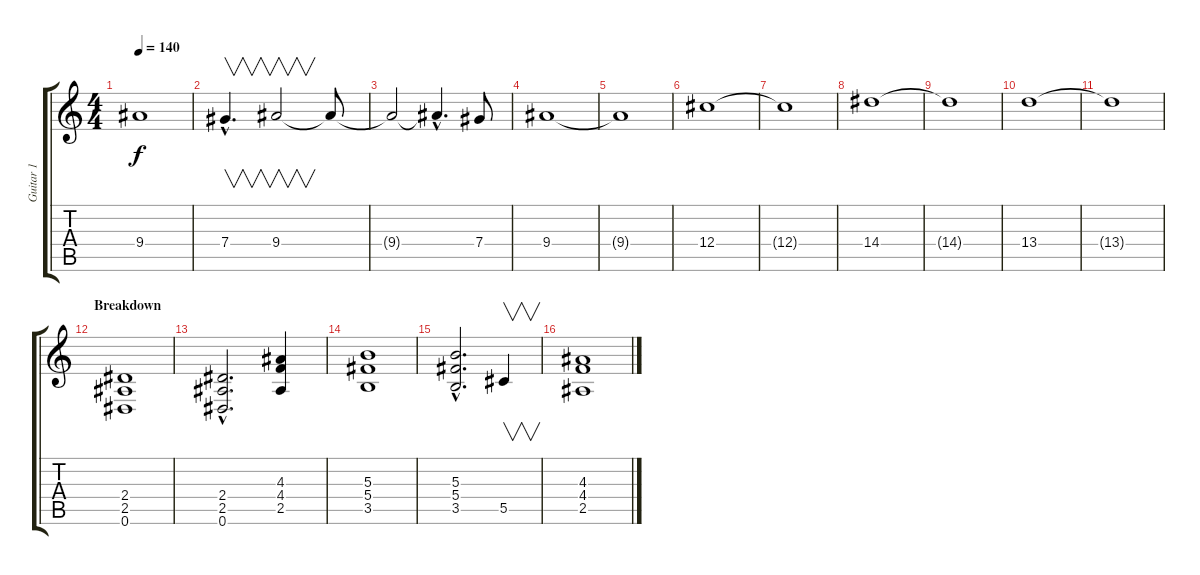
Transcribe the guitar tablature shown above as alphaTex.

\track ("Guitar 1" "Guitar 1") {instrument distortionguitar}
\staff {score tabs}
\tuning (Eb4 Bb3 Gb3 Db3 Ab2 Eb2) {hide}
\ts (4 4)
\tempo 140
\clef g2
\ks c
9.4{t}.1{dy f} |
7.4{hac}.4{v d} 9.4.2{v} 9.4{t}.8 |
9.4{t}.2 9.4{hac t}.4{d} 7.4.8 |
9.4.1 |
9.4{t}.1 |
12.4.1 |
12.4{t}.1 |
14.4.1 |
14.4{t}.1 |
13.4.1 |
13.4{t}.1 |
\section ("" "Breakdown")
(2.4 2.5 0.6).1{instrument distortionguitar} |
(2.4{hac} 2.5{hac} 0.6{hac}).2{d} (4.3 4.4 2.5).4 |
(5.3 5.4 3.5).1 |
(5.3{hac} 5.4{hac} 3.5{hac}).2{d} 5.5.4{v} |
(4.3 4.4 2.5).1
